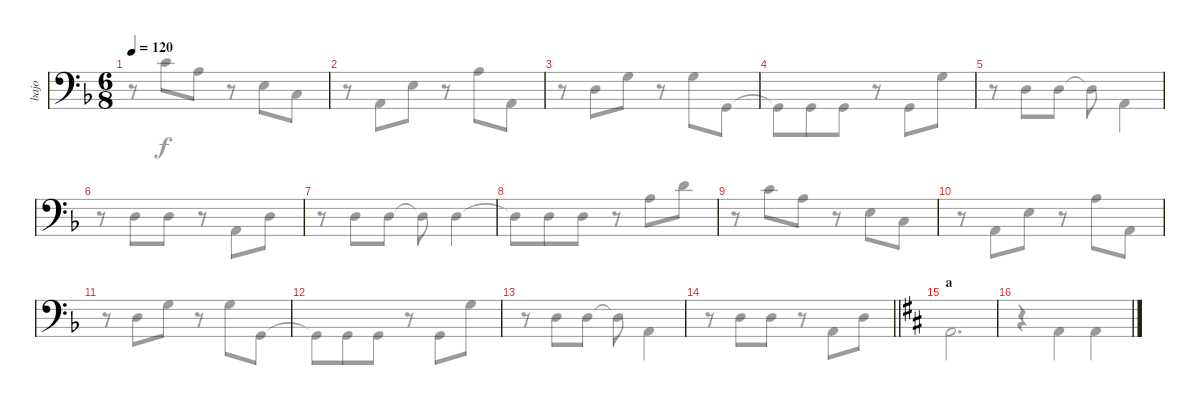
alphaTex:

\track ("bajo" "bajo") {instrument electricbassfinger}
\staff {score}
\tuning (G2 D2 A1 E1) {hide}
\voice
\ts (6 8)
\tempo 120
\clef f4
\ks f
|
|
|
|
|
|
|
|
|
|
|
|
|
\barLineRight lightlight
|
\section ("" "a")
\ks d
|
\voice
\clef f4
\ks f
r.8{dy f} 5.1.8 7.2.8 r.8 7.3.8 8.4.8 |
r.8 5.4.8 7.3.8 r.8 7.2.8 5.4.8 |
r.8 5.3.8 5.2.8 r.8 5.2.8 3.4.8 |
3.4{t}.8 3.4.8 3.4.8 r.8 3.4.8 5.2.8 |
r.8 5.3.8 5.3.8 5.3{t}.8 5.4.4 |
r.8 5.3.8 5.3.8 r.8 5.4.8 5.3.8 |
r.8 5.3.8 5.3.8 5.3{t}.8 5.3.4 |
5.3{t}.8 5.3.8 5.3.8 r.8 7.2.8 7.1.8 |
r.8 5.1.8 7.2.8 r.8 7.3.8 8.4.8 |
r.8 5.4.8 7.3.8 r.8 7.2.8 5.4.8 |
r.8 5.3.8 5.2.8 r.8 5.2.8 3.4.8 |
3.4{t}.8 3.4.8 3.4.8 r.8 3.4.8 5.2.8 |
r.8 5.3.8 5.3.8 5.3{t}.8 5.4.4 |
\barLineRight lightlight
r.8 5.3.8 5.3.8 r.8 5.4.8 5.3.8 |
\ks d
0.3.2{d} |
r.4 0.3.4 0.3.4
